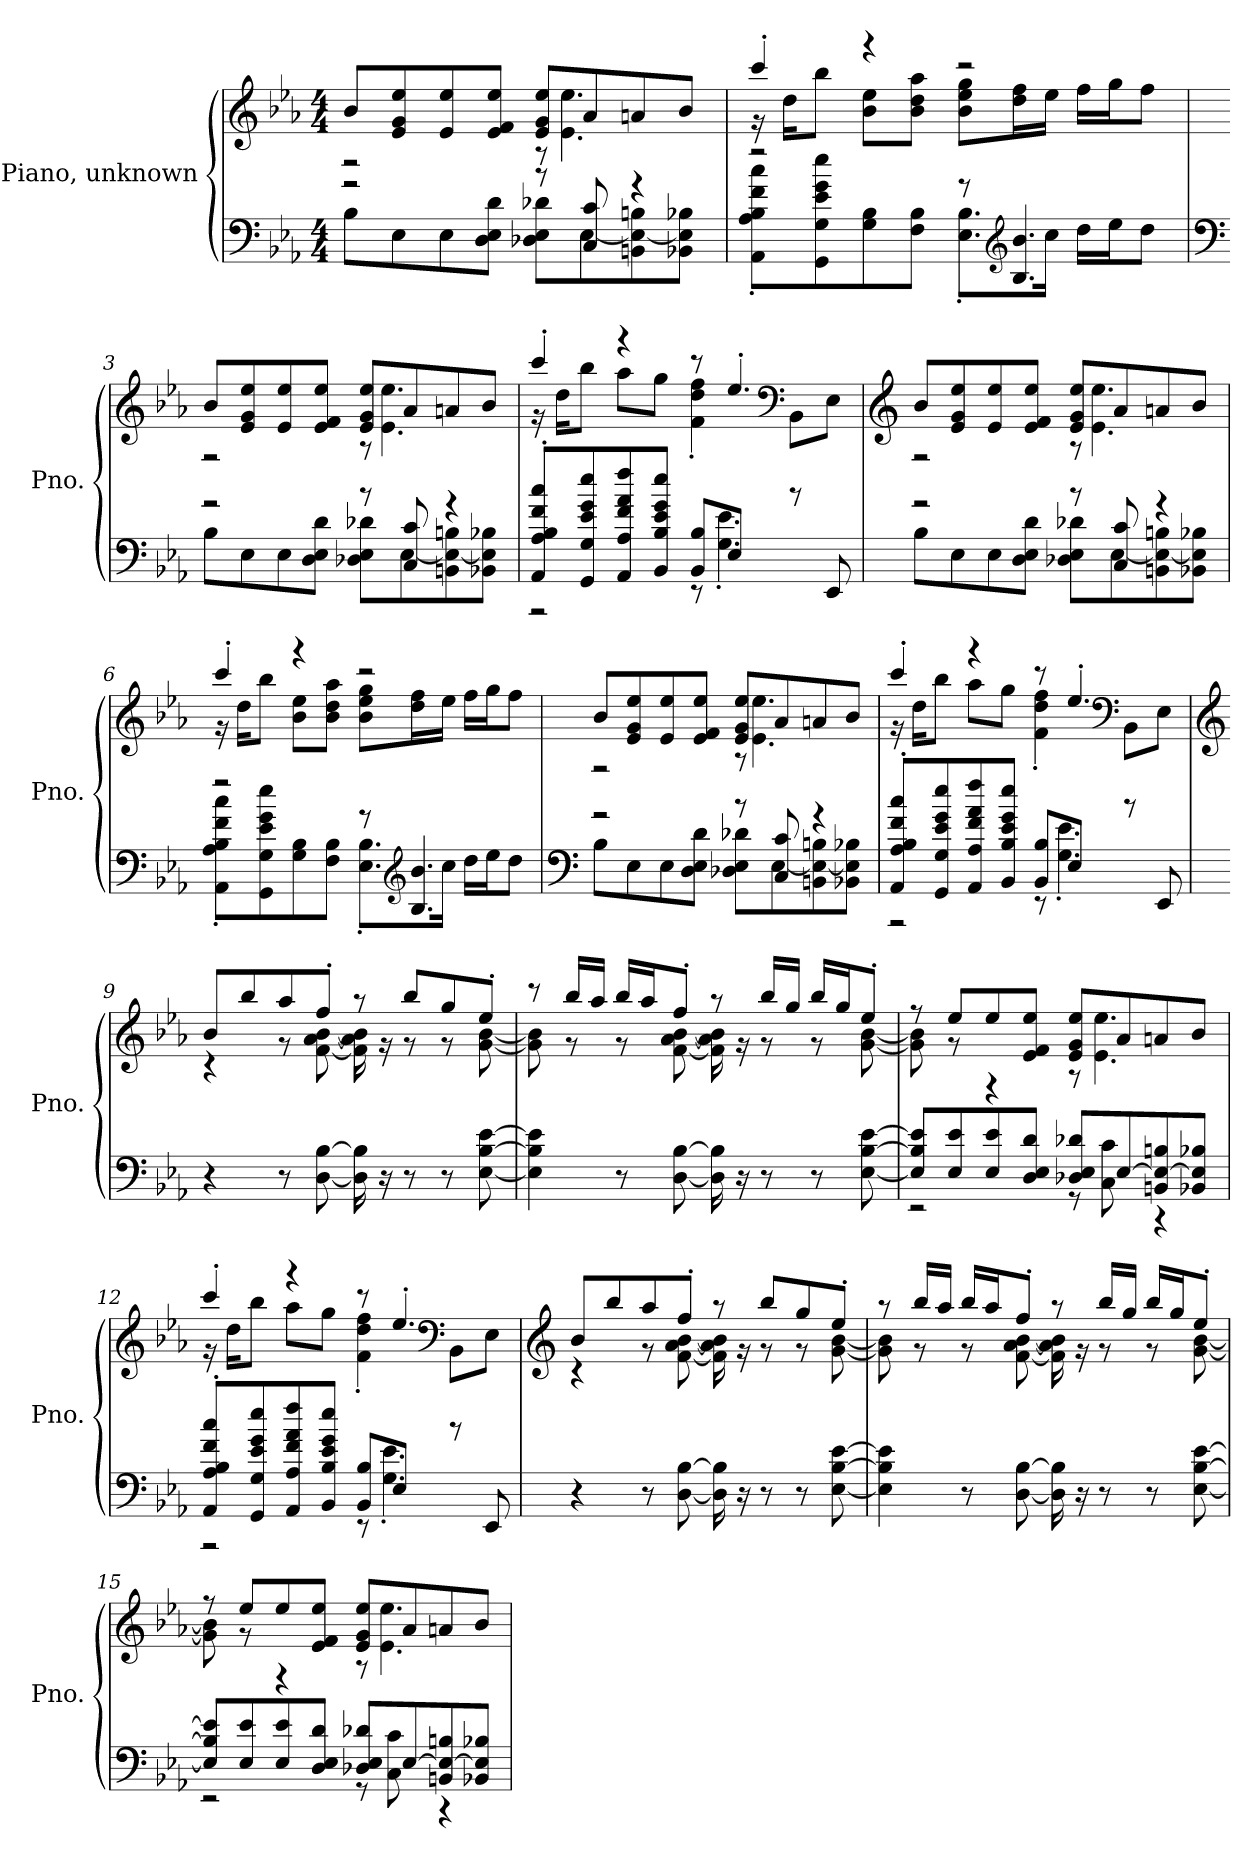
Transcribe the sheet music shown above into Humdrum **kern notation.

**kern	**kern
*part1	*part1
*staff2	*staff1
*I"Piano, unknown	*
*I'Pno.	*
*clefF4	*clefG2
*k[b-e-a-]	*k[b-e-a-]
*M4/4	*M4/4
*MM120	*MM120
=1	=1
*^	*^
2r	8B-\L	8b-/L	2r
.	8E-\	8e-/ 8g/ 8ee-/	.
.	8E-\	8e-/ 8ee-/	.
.	8D\ 8E-\ 8d\J	8e-/ 8f/ 8ee-/J	.
8r	8D-X\ 8E-\ 8d-X\L	8e-/ 8g/ 8ee-/L	8r
8C/ 8c/	[8E-\	8a-/	4.e-\ 4.ee-\
4r	8BBn\ 8E-\_ 8Bn\	8an/	.
.	8BB-X\ 8E-\] 8B-X\J	8b-/J	.
=2	=2	=2	=2
2r	8AA-\' 8A-\' 8B-\' 8f\' 8cc\'L	4ccc'/	16r
.	.	.	16dd\KL
.	8GG\ 8G\ 8e-\ 8g\ 8ee-\	.	8bb-\J
.	8G\ 8B-\	4r	8b-\ 8ee-\L
.	8F\ 8B-\J	.	8b-\ 8dd\ 8aa-\J
8r	8.E-\' 8.B-\'L	2r	8b-\ 8ee-\ 8gg\L
*clefG2	*	*	*
4.B-/ 4.b-/	.	.	16dd\ 16ff\L
.	16cc\Jk	.	16ee-\JJ
.	16dd\LL	.	16ff\LL
.	16ee-\J	.	16gg\J
.	8dd\J	.	8ff\J
=3	=3	=3	=3
*clefF4	*	*	*
2r	8B-\L	8b-/L	2r
.	8E-\	8e-/ 8g/ 8ee-/	.
.	8E-\	8e-/ 8ee-/	.
.	8D\ 8E-\ 8d\J	8e-/ 8f/ 8ee-/J	.
8r	8D-X\ 8E-\ 8d-X\L	8e-/ 8g/ 8ee-/L	8r
8C/ 8c/	[8E-\	8a-/	4.e-\ 4.ee-\
4r	8BBn\ 8E-\_ 8Bn\	8an/	.
.	8BB-X\ 8E-\] 8B-X\J	8b-/J	.
!!LO:LB:g=z	!!
=4	=4	=4	=4
8AA-/' 8A-/' 8B-/' 8f/' 8cc/'L	2r	4ccc'/	16r
.	.	.	16dd\KL
8GG/ 8G/ 8e-/ 8g/ 8ee-/	.	.	8bb-\J
8AA-/ 8A-/ 8f/ 8a-/ 8ff/	.	4r	8aa-\L
8BB-/ 8B-/ 8e-/ 8g/ 8ee-/J	.	.	8gg\J
8BB-/ 8B-/L	8r	8r	4f\' 4dd\' 4ff\'
8E-/J	4.G\' 4.e-\'	4.ee-'/	.
*	*	*clefF4	*
8r	.	.	8BB-\L
8EE-/	.	.	8E-\J
=5	=5	=5	=5
*	*	*clefG2	*
2r	8B-\L	8b-/L	2r
.	8E-\	8e-/ 8g/ 8ee-/	.
.	8E-\	8e-/ 8ee-/	.
.	8D\ 8E-\ 8d\J	8e-/ 8f/ 8ee-/J	.
8r	8D-X\ 8E-\ 8d-X\L	8e-/ 8g/ 8ee-/L	8r
8C/ 8c/	[8E-\	8a-/	4.e-\ 4.ee-\
4r	8BBn\ 8E-\_ 8Bn\	8an/	.
.	8BB-X\ 8E-\] 8B-X\J	8b-/J	.
=6	=6	=6	=6
2r	8AA-\' 8A-\' 8B-\' 8f\' 8cc\'L	4ccc'/	16r
.	.	.	16dd\KL
.	8GG\ 8G\ 8e-\ 8g\ 8ee-\	.	8bb-\J
.	8G\ 8B-\	4r	8b-\ 8ee-\L
.	8F\ 8B-\J	.	8b-\ 8dd\ 8aa-\J
8r	8.E-\' 8.B-\'L	2r	8b-\ 8ee-\ 8gg\L
*clefG2	*	*	*
4.B-/ 4.b-/	.	.	16dd\ 16ff\L
.	16cc\Jk	.	16ee-\JJ
.	16dd\LL	.	16ff\LL
.	16ee-\J	.	16gg\J
.	8dd\J	.	8ff\J
!!LO:LB:g=z	!!
=7	=7	=7	=7
*clefF4	*	*	*
2r	8B-\L	8b-/L	2r
.	8E-\	8e-/ 8g/ 8ee-/	.
.	8E-\	8e-/ 8ee-/	.
.	8D\ 8E-\ 8d\J	8e-/ 8f/ 8ee-/J	.
8r	8D-X\ 8E-\ 8d-X\L	8e-/ 8g/ 8ee-/L	8r
8C/ 8c/	[8E-\	8a-/	4.e-\ 4.ee-\
4r	8BBn\ 8E-\_ 8Bn\	8an/	.
.	8BB-X\ 8E-\] 8B-X\J	8b-/J	.
=8	=8	=8	=8
8AA-/' 8A-/' 8B-/' 8f/' 8cc/'L	2r	4ccc'/	16r
.	.	.	16dd\KL
8GG/ 8G/ 8e-/ 8g/ 8ee-/	.	.	8bb-\J
8AA-/ 8A-/ 8f/ 8a-/ 8ff/	.	4r	8aa-\L
8BB-/ 8B-/ 8e-/ 8g/ 8ee-/J	.	.	8gg\J
8BB-/ 8B-/L	8r	8r	4f\' 4dd\' 4ff\'
8E-/J	4.G\' 4.e-\'	4.ee-'/	.
*	*	*clefF4	*
8r	.	.	8BB-\L
8EE-/	.	.	8E-\J
*v	*v	*	*
=9	=9	=9
*	*clefG2	*
4r	8b-/L	4r
.	8bb-/	.
8r	8aa-/	8r
[8D\ [8B-\	8ff'/J	[8f\ [8a-\ [8b-\
16D\] 16B-\]	8r	16f\] 16a-\] 16b-\]
16r	.	16r
8r	8bb-/L	8r
8r	8gg/	8r
[8E-\ [8B-\ [8e-\	8ee-'/J	[8g\ [8b-\
!!LO:LB:g=z	!!
=10	=10	=10
4E-\] 4B-\] 4e-\]	8r	8g\] 8b-\]
.	16bb-/LL	8r
.	16aa-/JJ	.
8r	16bb-/LL	8r
.	16aa-/J	.
[8D\ [8B-\	8ff'/J	[8f\ [8a-\ [8b-\
16D\] 16B-\]	8r	16f\] 16a-\] 16b-\]
16r	.	16r
8r	16bb-/LL	8r
.	16gg/JJ	.
8r	16bb-/LL	8r
.	16gg/J	.
[8E-\ [8B-\ [8e-\	8ee-'/J	[8g\ [8b-\
=11	=11	=11
*^	*	*
8E-/] 8B-/] 8e-/]L	2r	8r	8g\] 8b-\]
8E-/ 8e-/	.	8ee-/L	8r
8E-/ 8e-/	.	8ee-/	4r
8D/ 8E-/ 8d/J	.	8e-/ 8f/ 8ee-/J	.
8D-X/ 8E-/ 8d-X/L	8r	8e-/ 8g/ 8ee-/L	8r
[8E-/	8C\ 8c\	8a-/	4.e-\ 4.ee-\
8BBn/ 8E-/_ 8Bn/	4r	8an/	.
8BB-X/ 8E-/] 8B-X/J	.	8b-/J	.
=12	=12	=12	=12
8AA-/' 8A-/' 8B-/' 8f/' 8cc/'L	2r	4ccc'/	16r
.	.	.	16dd\KL
8GG/ 8G/ 8e-/ 8g/ 8ee-/	.	.	8bb-\J
8AA-/ 8A-/ 8f/ 8a-/ 8ff/	.	4r	8aa-\L
8BB-/ 8B-/ 8e-/ 8g/ 8ee-/J	.	.	8gg\J
8BB-/ 8B-/L	8r	8r	4f\' 4dd\' 4ff\'
8E-/J	4.G\' 4.e-\'	4.ee-'/	.
*	*	*clefF4	*
8r	.	.	8BB-\L
8EE-/	.	.	8E-\J
*v	*v	*	*
!!LO:LB:g=z	!!
=13	=13	=13
*	*clefG2	*
4r	8b-/L	4r
.	8bb-/	.
8r	8aa-/	8r
[8D\ [8B-\	8ff'/J	[8f\ [8a-\ [8b-\
16D\] 16B-\]	8r	16f\] 16a-\] 16b-\]
16r	.	16r
8r	8bb-/L	8r
8r	8gg/	8r
[8E-\ [8B-\ [8e-\	8ee-'/J	[8g\ [8b-\
=14	=14	=14
4E-\] 4B-\] 4e-\]	8r	8g\] 8b-\]
.	16bb-/LL	8r
.	16aa-/JJ	.
8r	16bb-/LL	8r
.	16aa-/J	.
[8D\ [8B-\	8ff'/J	[8f\ [8a-\ [8b-\
16D\] 16B-\]	8r	16f\] 16a-\] 16b-\]
16r	.	16r
8r	16bb-/LL	8r
.	16gg/JJ	.
8r	16bb-/LL	8r
.	16gg/J	.
[8E-\ [8B-\ [8e-\	8ee-'/J	[8g\ [8b-\
=15	=15	=15
*^	*	*
8E-/] 8B-/] 8e-/]L	2r	8r	8g\] 8b-\]
8E-/ 8e-/	.	8ee-/L	8r
8E-/ 8e-/	.	8ee-/	4r
8D/ 8E-/ 8d/J	.	8e-/ 8f/ 8ee-/J	.
8D-X/ 8E-/ 8d-X/L	8r	8e-/ 8g/ 8ee-/L	8r
[8E-/	8C\ 8c\	8a-/	4.e-\ 4.ee-\
8BBn/ 8E-/_ 8Bn/	4r	8an/	.
8BB-X/ 8E-/] 8B-X/J	.	8b-/J	.
*v	*v	*	*
*	*v	*v
=	=
*-	*-
